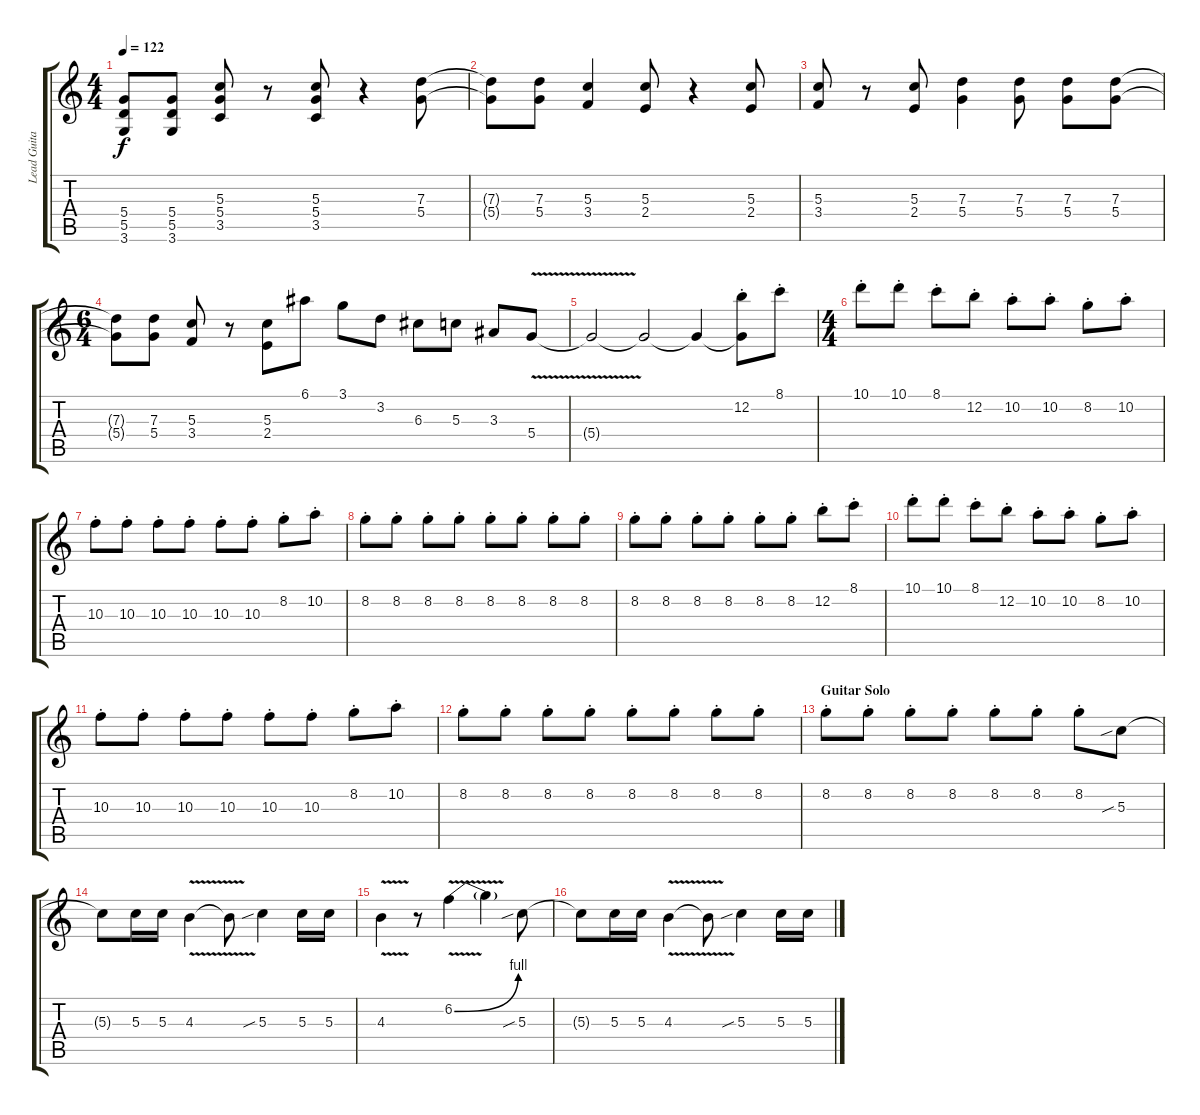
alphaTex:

\track ("Lead Guitar" "Lead Guita") {instrument overdrivenguitar}
\staff {score tabs}
\tuning (E4 B3 G3 D3 A2 E2) {hide}
\ts (4 4)
\tempo 122
\clef g2
\ks c
(5.4{t} 5.5{t} 3.6{t}).8{dy f} (5.4 5.5 3.6).8 (5.3 5.4 3.5).8 r.8 (5.3 5.4 3.5).8 r.4 (7.3 5.4).8 |
(7.3{t} 5.4{t}).8 (7.3 5.4).8 (5.3 3.4).4 (5.3 2.4).8 r.4 (5.3 2.4).8 |
(5.3 3.4).8 r.8 (5.3 2.4).8 (7.3 5.4).4 (7.3 5.4).8 (7.3 5.4).8 (7.3 5.4).8 |
\ts (6 4)
(7.3{t} 5.4{t}).8 (7.3 5.4).8 (5.3 3.4).8 r.8 (5.3 2.4).8 6.1.8 3.1.8 3.2.8 6.3.8 5.3.8 3.3.8 5.4{v}.8 |
5.4{t}.2 5.4{t}.2 5.4{t}.4 (12.2{st} 5.4{t}).8 8.1{st}.8 |
\ts (4 4)
10.1{st}.8 10.1{st}.8 8.1{st}.8 12.2{st}.8 10.2{st}.8 10.2{st}.8 8.2{st}.8 10.2{st}.8 |
10.3{st}.8 10.3{st}.8 10.3{st}.8 10.3{st}.8 10.3{st}.8 10.3{st}.8 8.2{st}.8 10.2{st}.8 |
8.2{st}.8 8.2{st}.8 8.2{st}.8 8.2{st}.8 8.2{st}.8 8.2{st}.8 8.2{st}.8 8.2{st}.8 |
8.2{st}.8 8.2{st}.8 8.2{st}.8 8.2{st}.8 8.2{st}.8 8.2{st}.8 12.2{st}.8 8.1{st}.8 |
10.1{st}.8 10.1{st}.8 8.1{st}.8 12.2{st}.8 10.2{st}.8 10.2{st}.8 8.2{st}.8 10.2{st}.8 |
10.3{st}.8 10.3{st}.8 10.3{st}.8 10.3{st}.8 10.3{st}.8 10.3{st}.8 8.2{st}.8 10.2{st}.8 |
8.2{st}.8 8.2{st}.8 8.2{st}.8 8.2{st}.8 8.2{st}.8 8.2{st}.8 8.2{st}.8 8.2{st}.8 |
\section ("" "Guitar Solo")
8.2{st}.8 8.2{st}.8 8.2{st}.8 8.2{st}.8 8.2{st}.8 8.2{st}.8 8.2{st}.8 5.3{sib}.8 |
5.3{t}.8 5.3.16 5.3.16 4.3{v}.4 4.3{t}.8 5.3{sib}.4 5.3.16 5.3.16 |
4.3{v}.4 r.8 6.2{be (bend 0 0 60 4) v}.4 6.2{t}.4 5.3{sib}.8 |
5.3{t}.8 5.3.16 5.3.16 4.3{v}.4 4.3{t}.8 5.3{sib}.4 5.3.16 5.3.16
